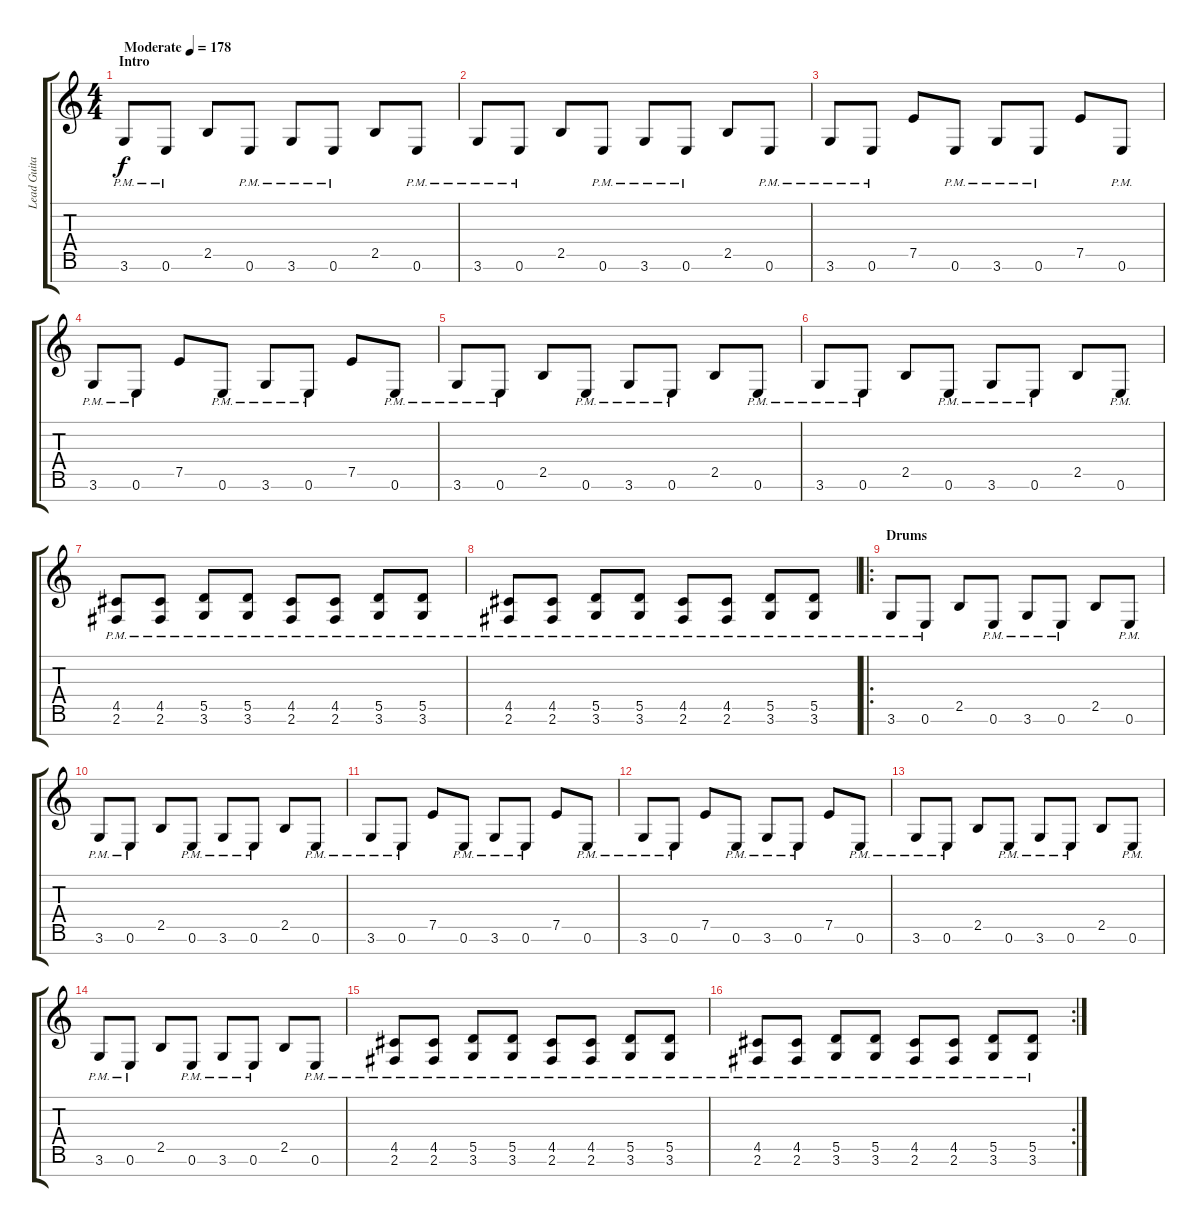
\track ("Lead Guitar" "Lead Guita") {instrument overdrivenguitar}
\staff {score tabs}
\tuning (E4 B3 G3 D3 A2 E2 B1) {hide}
\ts (4 4)
\section ("" "Intro")
\tempo (178 "Moderate")
\clef g2
\ks c
3.6{pm}.8{dy f instrument overdrivenguitar} 0.6{pm}.8 2.5.8 0.6{pm}.8 3.6{pm}.8 0.6{pm}.8 2.5.8 0.6{pm}.8 |
3.6{pm}.8 0.6{pm}.8 2.5.8 0.6{pm}.8 3.6{pm}.8 0.6{pm}.8 2.5.8 0.6{pm}.8 |
3.6{pm}.8 0.6{pm}.8 7.5.8 0.6{pm}.8 3.6{pm}.8 0.6{pm}.8 7.5.8 0.6{pm}.8 |
3.6{pm}.8 0.6{pm}.8 7.5.8 0.6{pm}.8 3.6{pm}.8 0.6{pm}.8 7.5.8 0.6{pm}.8 |
3.6{pm}.8 0.6{pm}.8 2.5.8 0.6{pm}.8 3.6{pm}.8 0.6{pm}.8 2.5.8 0.6{pm}.8 |
3.6{pm}.8 0.6{pm}.8 2.5.8 0.6{pm}.8 3.6{pm}.8 0.6{pm}.8 2.5.8 0.6{pm}.8 |
(4.5{pm} 2.6{pm}).8 (4.5{pm} 2.6{pm}).8 (5.5{pm} 3.6{pm}).8 (5.5{pm} 3.6{pm}).8 (4.5{pm} 2.6{pm}).8 (4.5{pm} 2.6{pm}).8 (5.5{pm} 3.6{pm}).8 (5.5{pm} 3.6{pm}).8 |
(4.5{pm} 2.6{pm}).8 (4.5{pm} 2.6{pm}).8 (5.5{pm} 3.6{pm}).8 (5.5{pm} 3.6{pm}).8 (4.5{pm} 2.6{pm}).8 (4.5{pm} 2.6{pm}).8 (5.5{pm} 3.6{pm}).8 (5.5{pm} 3.6{pm}).8 |
\ro
\section ("" "Drums")
3.6{pm}.8 0.6{pm}.8 2.5.8 0.6{pm}.8 3.6{pm}.8 0.6{pm}.8 2.5.8 0.6{pm}.8 |
3.6{pm}.8 0.6{pm}.8 2.5.8 0.6{pm}.8 3.6{pm}.8 0.6{pm}.8 2.5.8 0.6{pm}.8 |
3.6{pm}.8 0.6{pm}.8 7.5.8 0.6{pm}.8 3.6{pm}.8 0.6{pm}.8 7.5.8 0.6{pm}.8 |
3.6{pm}.8 0.6{pm}.8 7.5.8 0.6{pm}.8 3.6{pm}.8 0.6{pm}.8 7.5.8 0.6{pm}.8 |
3.6{pm}.8 0.6{pm}.8 2.5.8 0.6{pm}.8 3.6{pm}.8 0.6{pm}.8 2.5.8 0.6{pm}.8 |
3.6{pm}.8 0.6{pm}.8 2.5.8 0.6{pm}.8 3.6{pm}.8 0.6{pm}.8 2.5.8 0.6{pm}.8 |
(4.5{pm} 2.6{pm}).8 (4.5{pm} 2.6{pm}).8 (5.5{pm} 3.6{pm}).8 (5.5{pm} 3.6{pm}).8 (4.5{pm} 2.6{pm}).8 (4.5{pm} 2.6{pm}).8 (5.5{pm} 3.6{pm}).8 (5.5{pm} 3.6{pm}).8 |
\rc 2
(4.5{pm} 2.6{pm}).8 (4.5{pm} 2.6{pm}).8 (5.5{pm} 3.6{pm}).8 (5.5{pm} 3.6{pm}).8 (4.5{pm} 2.6{pm}).8 (4.5{pm} 2.6{pm}).8 (5.5{pm} 3.6{pm}).8 (5.5{pm} 3.6{pm}).8
